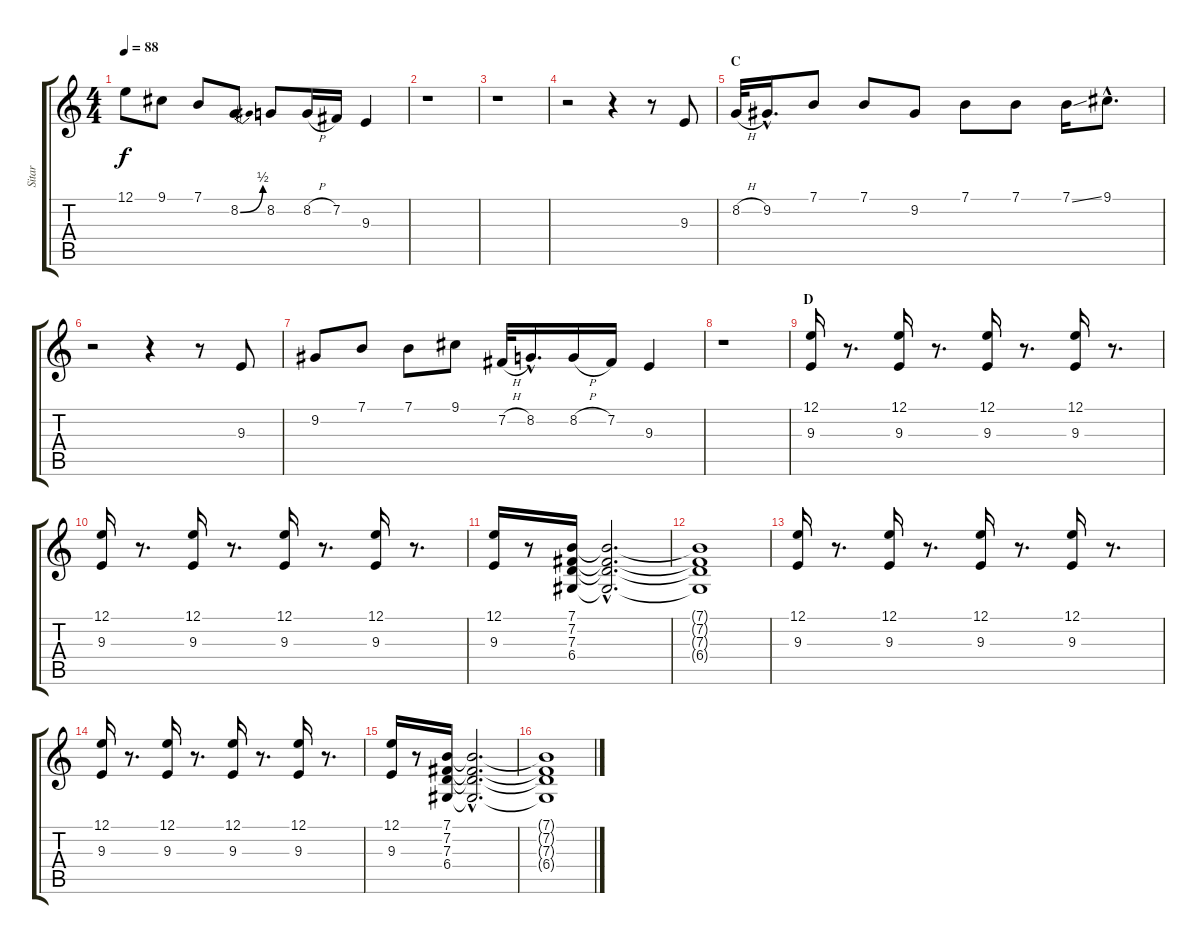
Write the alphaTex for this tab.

\track ("Sitar" "Sitar") {instrument sitar}
\staff {score tabs}
\tuning (E4 B3 G3 D3 A2 E2) {hide}
\ts (4 4)
\tempo 88
\clef g2
\ks c
12.1.8{dy f} 9.1.8 7.1.8 8.2{be (bend 0 0 60 2)}.8 8.2.8 8.2{h}.16 7.2.16 9.3.4 |
r.1 |
r.1 |
r.2 r.4 r.8 9.3.8 |
\section ("" "C")
8.2{h}.32 9.2{hac}.16{d} 7.1.8 7.1.8 9.2.8 7.1.8 7.1.8 7.1{ss}.16 9.1{hac}.8{d} |
r.2 r.4 r.8 9.3.8 |
9.2.8 7.1.8 7.1.8 9.1.8 7.2{h}.32 8.2{hac}.16{d} 8.2{h}.16 7.2.16 9.3.4 |
r.1 |
\section ("" "D")
(12.1 9.3).16 r.8{d} (12.1 9.3).16 r.8{d} (12.1 9.3).16 r.8{d} (12.1 9.3).16 r.8{d} |
(12.1 9.3).16 r.8{d} (12.1 9.3).16 r.8{d} (12.1 9.3).16 r.8{d} (12.1 9.3).16 r.8{d} |
(12.1 9.3).16 r.8 (7.1 7.2 7.3 6.4).16 (7.1{hac t} 7.2{hac t} 7.3{hac t} 6.4{hac t}).2{d} |
(7.1{t} 7.2{t} 7.3{t} 6.4{t}).1 |
(12.1 9.3).16 r.8{d} (12.1 9.3).16 r.8{d} (12.1 9.3).16 r.8{d} (12.1 9.3).16 r.8{d} |
(12.1 9.3).16 r.8{d} (12.1 9.3).16 r.8{d} (12.1 9.3).16 r.8{d} (12.1 9.3).16 r.8{d} |
(12.1 9.3).16 r.8 (7.1 7.2 7.3 6.4).16 (7.1{hac t} 7.2{hac t} 7.3{hac t} 6.4{hac t}).2{d} |
(7.1{t} 7.2{t} 7.3{t} 6.4{t}).1
